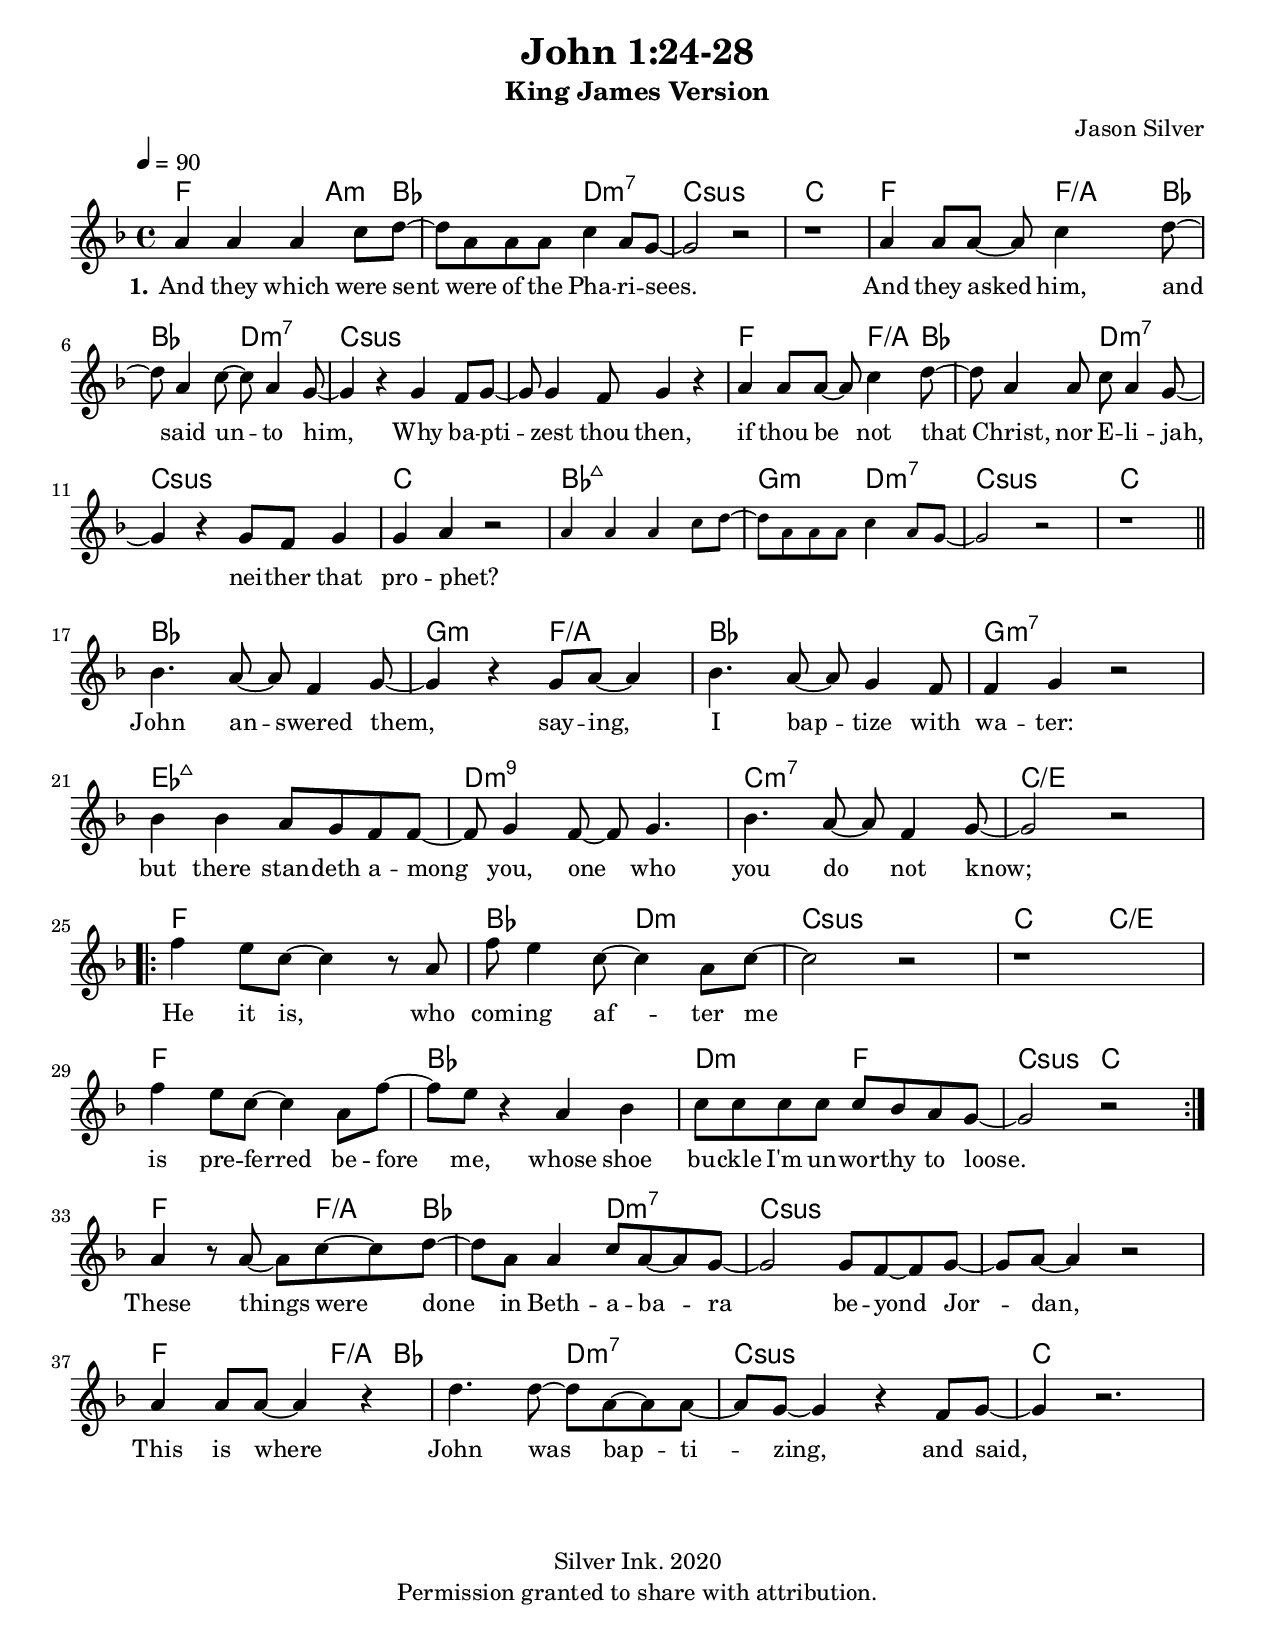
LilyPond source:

\language "english"
\version "2.18.2"
#(define (line-break-every-nth-engraver bars-per-line)
  (lambda (context)
     (make-engraver
       (acknowledgers ((paper-column-interface engraver grob source-engraver)
         (let ((current-bar (ly:context-property context 'currentBarNumber)))
           (if (= (remainder current-bar bars-per-line) 1)
               (if (eq? #t (ly:grob-property grob 'non-musical))
                   (set! (ly:grob-property grob 'line-break-permission) 'force)
                   (set! (ly:grob-property grob 'line-break-permission)
'())))))))))

\header {
  title = "John 1:24-28"
  subtitle = "King James Version"
  poet = ""
  composer = "Jason Silver"
  arranger = ""
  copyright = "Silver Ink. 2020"
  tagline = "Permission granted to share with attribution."
}
\paper {
  top-margin = #10
  bottom-margin = #4
  right-margin = #12
  left-margin = #12
  indent = #0
  min-systems-per-page = 9 % this allows you t o squish line spacing

  % the distance between two systems in the same score:
  system-system-spacing = #'((basic-distance . 14 ) (minimum-distance . 0) (padding . 1 ) (stretchability . 0))
  % the distance between the last system of a score and the first system of the score that follows it, when no (title or top-level) markup exists between them:
  score-system-spacing = #'((basic-distance . 0) (minimum-distance . 0) (padding . 0) (stretchability . 0))
  % the distance between a (title or top-level) markup and the system that follows it:
  markup-system-spacing = #'((basic-distance . 0) (padding . 0) (stretchability . 0))
  % the distance between the last system of a score and the (title or top-level) markup that follows it:
  score-markup-spacing = #'((basic-distance . 0) (padding . 0) (stretchability . 0))
  % the distance between two (title or top-level) markups:
  markup-markup-spacing = #'((basic-distance . 0) (padding . 0))
  % the distance from the top of the printable area (i.e. the bottom of the top margin) to the first system on a page, when there is no (title or top-level) markup between the two:
  top-system-spacing = #'((basic-distance . 0) (minimum-distance . 0) (padding . 0))
  % the distance from the top of the printable area (i.e. the bottom of the top margin) to the first (title or top-level) markup on a page, when there is no system between the two:
  top-markup-spacing = #'((basic-distance . 0) (minimum-distance . 0) (padding . 0))
  % the distance from the last system or top-level markup on a page to the bottom of the printable area (i.e. the top of the bottom margin):
  last-bottom-spacing = #'((basic-distance . 0 ) (minimum-distance . 0) (padding . 0) (stretchability . 0))

  paper-width = 21.59\cm
  paper-height = 27.94\cm
}
slashOn = {
  \override Rest #'stencil = #ly:percent-repeat-item-interface::beat-slash
  \override Rest #'thickness = #'0.48
  \override Rest #'slope = #'1.2
  \override Rest #'Y-offset = #'-.0
}
slashOff = {
  \revert Rest #'stencil
}
LyricFontSize = #.5
lyricNote = {
  % use \once \set melismaBusyProperties = #'(tieMelismaBusy) on the tie where the note sits
  \once \override Lyrics.LyricText.font-shape = #'italic
  \once \override Lyrics.LyricText.font-size = #.2
  \once \override LyricText.self-alignment-X = #LEFT
}
lyricNotePlacement = {
	\once \override NoteHead.stencil = #ly:text-interface::print
	\once \override NoteHead.text = \markup \musicglyph #"rests.2"
	\once  \hide Stem
}
sectionTitle = #(define-music-function
    (parser location theTitle)
    (string?)
    #{
    \mark \markup { \large \bold \concat { "            " #theTitle } }
    #}
)
chExceptionMusic = {
  <c d e g>1-\markup { "2" } % notate as 1.2.3.5
  <c f g>1-\markup {"sus"}
  <c a d g>1-\markup { "m2" } % 1.6.2.
  <c e g d'>1-\markup { \super "add9" } % 1.3.5.9
  <c ef g d'>1-\markup { "m" \super "add9" } % 1.3.5.9
}
chExceptions = #(append (sequential-music-to-chord-exceptions chExceptionMusic #t) ignatzekExceptions)
chordNames = \chordmode {
  \set chordNameExceptions = #chExceptions
  \set chordChanges = ##t % ##t(true) or ##f(false)
  \set Staff.midiInstrument = #"string ensemble 1"
  f2 f8 a4:m bf8~bf2 d:m7 c1:sus4 c 
  f2 f8 f:/a f:/a bf~bf2 d:m7 c1:sus4 c:sus4 
  f2 f8 f4:/a bf8~bf2 d:m7 c1:sus4 c 
  bf1:maj7 g2:m d:m7 c1:sus4 c 
  bf1 g2:m f:/a bf1 g:m7 ef1:maj7 d:m9 c:m7 c:/e

  %chorus
  f1 bf2 d:m c1:sus4 c2 c:/e f1 bf d2:m f c:sus4 c

  f2 f8 f:/a f:/a bf~bf2 d:m7 c1:sus4 c:sus4 
  f2 f8 f4:/a bf8~bf2 d:m7 c1:sus4 c 

}
melody = \relative c''{
  %           \set melismaBusyProperties = #'()
  \time 4/4
  \key f  \major
  \clef treble
  \tempo 4 = 90
  \override Score.MetronomeMark.padding = #3

  %\set melismaBusyProperties = #'()
  %\unset melismaBusyProperties
	a4 a a c8 d~d a a a c4 a8 g~g2 r2 r1
	a4 a8 a~a c4 d8~d a4 c8~c a4 g8~g4 r4 g f8 g~g g4 f8 g4 r4
	a4 a8 a~a c4 d8~d a4 a8 c a4 g8~g4 r4 g8 f8 g4 g a r2
  \tiny a4 a a c8 d~d a a a c4 a8 g~g2 r2 r1 \normalsize
  \bar "||" \break
	bf4. a8~a f4 g8~g4 r4 g8 a~a4 bf4. a8~a g4 f8 f4 g4 r2
	bf4 bf a8 g f f~f g4 f8~f g4. bf4. a8~a f4 g8~g2 r2 
  \bar "||" \break
  \bar ".|:" f'4 e8 c~c4 r8 a f'8 e4 c8~c4 a8 c~c2 r2 r1 \break
  f4 e8 c~c4 a8 f'8~f e8 r4 a,4 bf c8 c c c c bf a g~g2 r2 \bar ":|."
  \break
  a4 r8 a~a c~c d~d a a4 c8 a~a g~g2 g8 f~f g~g a~a4 r2 
  a4 a8 a~a4 r4 d4. d8~d a~a a~a g~g4 r4 f8 g~g4 r2.
}
nothing = \lyricmode {}
verseone = \lyricmode {
    \override LyricText #'font-size = \LyricFontSize
    \set stanza = "1."
	
	And they which were sent were of the Pha -- ri -- sees.
	And they asked him, and said un -- to him, Why ba -- pti -- zest thou then,
	if thou be not that Christ, nor E -- li -- jah, nei -- ther that pro -- phet?
  _ _ _ _ _ _ _ _ _ _ _
	John an -- swered them,   say -- ing, I  bap -- tize with wa -- ter:  
	but there stan -- deth a -- mong you, one who you do not know;

  He it is, who com -- ing af -- ter me 
  is pre -- ferred be -- fore me, whose shoe bu -- ckle
 I'm un -- wor -- thy to loose.

	These things were done in Beth -- a -- ba -- ra be -- yond Jor -- dan, 
  This is where John was bap -- ti -- zing, and said,
}
versetwo = \lyricmode {
    \override LyricText #'font-size = \LyricFontSize
    \set stanza = "2."
}
versethree = \lyricmode {
    \override LyricText #'font-size = \LyricFontSize
    \set stanza = "3."

}
versefour = \lyricmode {
    \override LyricText #'font-size = \LyricFontSize
}
versefive = \lyricmode {
	\override LyricText #'font-size = \LyricFontSize
}
versesix = \lyricmode {
	\override LyricText #'font-size = \LyricFontSize
}
verseseven = \lyricmode {
	\override LyricText #'font-size = \LyricFontSize
}
verseeight = \lyricmode {
}
\score {
	<<
		\new ChordNames  \with {} {
			\chordNames
		}
		\new Staff
		<<
			\new Voice = "one" {
				\melody
			}
			\addlyrics {
				\verseone
			}
			\addlyrics {
				\versetwo
			}
			\addlyrics {
				\versethree
			}
			\addlyrics {
				\versefour
			}
			\addlyrics {
				\versefive
			}
			\addlyrics {
				\versesix
			}
			\addlyrics {
				\verseseven
			}
			\addlyrics {
				\verseeight
			}
			>>
	>>
	\layout {
		#(layout-set-staff-size 20)
		\context {
			\Score
			% \override NonMusicalPaperColumn #'line-break-permission = ##f
			%\consists #(line-break-every-nth-engraver 4)
		}
	}
	\midi { }
}
